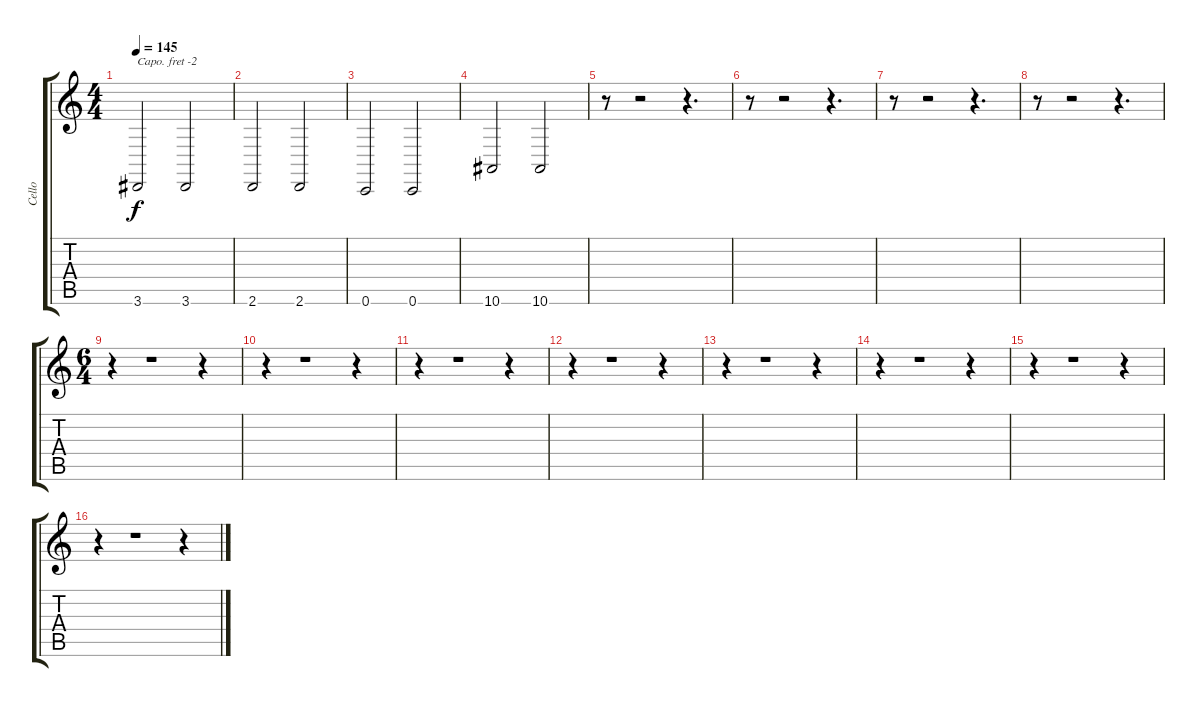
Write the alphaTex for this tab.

\track ("Cello" "Cello") {instrument cello}
\staff {score tabs}
\capo -2
\tuning (E4 B3 G3 D3 A2 D2) {hide}
\ts (4 4)
\tempo 145
\clef g2
\ks c
3.6.2{dy f} 3.6.2 |
2.6.2 2.6.2 |
0.6.2 0.6.2 |
10.6.2 10.6.2 |
r.8 r.2 r.4{d} |
r.8 r.2 r.4{d} |
r.8 r.2 r.4{d} |
r.8 r.2 r.4{d} |
\ts (6 4)
r.4 r.1 r.4 |
r.4 r.1 r.4 |
r.4 r.1 r.4 |
r.4 r.1 r.4 |
r.4 r.1 r.4 |
r.4 r.1 r.4 |
r.4 r.1 r.4 |
r.4 r.1 r.4
